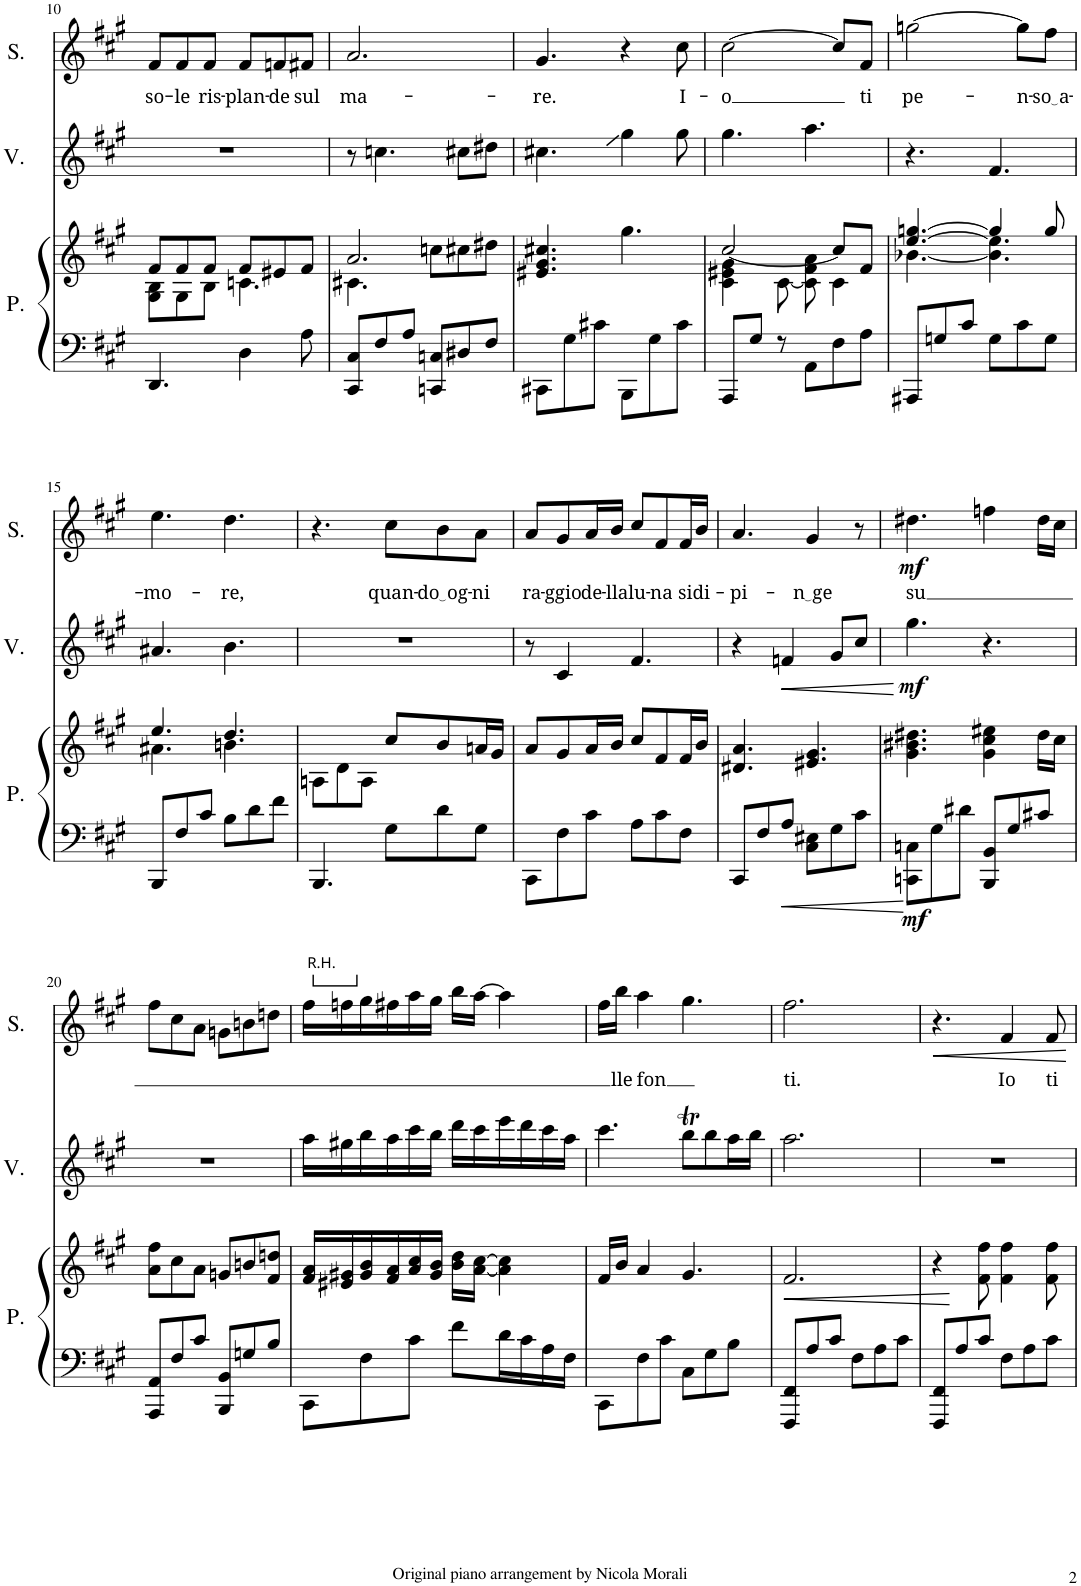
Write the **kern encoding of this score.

**kern	**kern	**dynam	**kern	**dynam	**kern	**text	**dynam
*part3	*part3	*part3	*part2	*part2	*part1	*part1	*part1
*staff4	*staff3	*staff3/4	*staff2	*staff2	*staff1	*staff1	*staff1
*I"Piano	*	*	*I"Violin	*	*I"Soprano	*	*
*I'P.	*	*	*I'V.	*	*I'S.	*	*
!!LO:PB:g=z
*clefF4	*clefG2	*	*clefG2	*	*clefG2	*	*
*k[f#c#g#]	*k[f#c#g#]	*	*k[f#c#g#]	*	*k[f#c#g#]	*	*
*M6/8	*M6/8	*	*M6/8	*	*M6/8	*	*
=10	=10	=10	=10	=10	=10	=10	=10
*	*^	*	*	*	*	*	*
!	!	!	!	!	!	!	!LO:LY:b	!
4.DD/	8f#/L	8G#\ 8B\L	.	2.r	.	8f#/L	so-	.
!	!	!	!	!	!	!	!LO:LY:b	!
.	8f#/	8G#\	.	.	.	8f#/	-le	.
!	!	!	!	!	!	!	!LO:LY:b	!
.	8f#/J	8B\J	.	.	.	8f#/J	ris-	.
!	!	!	!	!	!	!	!LO:LY:b	!
4D\	8f#/L	4.cn\	.	.	.	8f#/L	-plan-	.
!	!	!	!	!	!	!	!LO:LY:b	!
.	8e#X/	.	.	.	.	8fn/	-de	.
!	!	!	!	!	!	!	!LO:LY:b	!
8A\	8f#/J	.	.	.	.	8f#X/J	sul	.
=11	=11	=11	=11	=11	=11	=11	=11	=11
!	!	!	!	!	!	!	!LO:LY:b	!
8CC#/ 8C#/L	2.a/	4.c#X\	.	8r	.	2.a/	-ma-	.
8F#/	.	.	.	4.ccn\	.	.	.	.
8A/J	.	.	.	.	.	.	.	.
8CCn/ 8Cn/L	.	8ccn\L	.	.	.	.	.	.
8D#X/	.	8cc#X\	.	8cc#X\L	.	.	.	.
8F#/J	.	8dd#X\J	.	8dd#X\J	.	.	.	.
=12	=12	=12	=12	=12	=12	=12	=12	=12
!	!	!	!	!	!	!	!LO:LY:b	!
*	*v	*v	*	*	*	*	*	*
8CC#X\L	4.e#X/ 4.g#/ 4.cc#X/	.	4.cc#X\	.	4.g#/	-re.	.
8G#\	.	.	.	.	.	.	.
8c#X\J	.	.	.	.	.	.	.
8BBB\L	4.gg#\	.	4gg#\	.	4r	.	.
8G#\	.	.	.	.	.	.	.
!	!	!	!	!	!	!LO:LY:b	!
8c#\J	.	.	8gg#\	.	8cc#\	I-	.
=13	=13	=13	=13	=13	=13	=13	=13
*	*^	*	*	*	*	*	*
!	!	!	!	!	!	!	!LO:LY:b	!
8AAA/L	[2cc#/	4c#\ 4e#X\ 4g#\	.	4.gg#\	.	[2cc#\	-o	.
8G#/J	.	.	.	.	.	.	.	.
8r	.	[8c#\	.	.	.	.	.	.
8AA\L	.	8c#\] 8f#\ 8a\	.	4.aa\	.	.	.	.
8F#\	8cc#/L]	4c#\	.	.	.	8cc#/L]	.	.
!	!	!	!	!	!	!	!LO:LY:b	!
8A\J	8f#/J	.	.	.	.	8f#/J	ti	.
=14	=14	=14	=14	=14	=14	=14	=14	=14
!	!	!	!	!	!	!	!LO:LY:b	!
8AAA#X/L	[4.ee/ [4.ggn/	[4.b-X\	.	4.r	.	[2ggn\	pe-	.
8Gn/	.	.	.	.	.	.	.	.
8c#/J	.	.	.	.	.	.	.	.
8G\L	4gg/]	4.b-\] 4.ee\]	.	4.f#/	.	.	.	.
!	!	!	!	!	!	!	!LO:LY:b	!
8c#\	.	.	.	.	.	8gg\L]	-n-	.
!	!	!	!	!	!	!	!LO:LY:b	!
8G\J	8gg/	.	.	.	.	8ff#\J	so a	.
!!LO:LB:g=z
=15	=15	=15	=15	=15	=15	=15	=15	=15
*k[f#c#g#]	*k[f#c#g#]	*	*	*k[f#c#g#]	*	*k[f#c#g#]	*	*
!	!	!	!	!	!	!	!LO:LY:b	!
8BBB/L	4.ee/	4.a#X\	.	4.a#X/	.	4.ee\	-mo-	.
8F#/	.	.	.	.	.	.	.	.
8c#/J	.	.	.	.	.	.	.	.
!	!	!	!	!	!	!	!LO:LY:b	!
8B\L	4.dd/	4.bn\	.	4.b\	.	4.dd\	-re,	.
8d\	.	.	.	.	.	.	.	.
8f#\J	.	.	.	.	.	.	.	.
*	*v	*v	*	*	*	*	*	*
=16	=16	=16	=16	=16	=16	=16	=16
4.BBB/	8An\L	.	2.r	.	4.r	.	.
.	8d\	.	.	.	.	.	.
.	8A\J	.	.	.	.	.	.
!	!	!	!	!	!	!LO:LY:b	!
8G#\L	8cc#/L	.	.	.	8cc#\L	quan-	.
!	!	!	!	!	!	!LO:LY:b	!
8d\	8b/	.	.	.	8b\	do og	.
!	!	!	!	!	!	!LO:LY:b	!
8G#\J	16an/L	.	.	.	8a\J	-ni	.
.	16g#/JJ	.	.	.	.	.	.
=17	=17	=17	=17	=17	=17	=17	=17
!	!	!	!	!	!	!LO:LY:b	!
8CC#\L	8a/L	.	8r	.	8a/L	ra-	.
!	!	!	!	!	!	!LO:LY:b	!
8F#\	8g#/	.	4c#/	.	8g#/	-ggio	.
!	!	!	!	!	!	!LO:LY:b	!
8c#\J	16a/L	.	.	.	16a/L	de-	.
!	!	!	!	!	!	!LO:LY:b	!
.	16b/JJ	.	.	.	16b/JJ	-lla	.
!	!	!	!	!	!	!LO:LY:b	!
8A\L	8cc#/L	.	4.f#/	.	8cc#/L	lu-	.
!	!	!	!	!	!	!LO:LY:b	!
8c#\	8f#/	.	.	.	8f#/	-na	.
!	!	!	!	!	!	!LO:LY:b	!
8F#\J	16f#/L	.	.	.	16f#/L	si	.
!	!	!	!	!	!	!LO:LY:b	!
.	16b/JJ	.	.	.	16b/JJ	di-	.
=18	=18	=18	=18	=18	=18	=18	=18
!	!	!	!	!	!	!LO:LY:b	!
8CC#/L	4.d#X/ 4.a/	.	4r	.	4.a/	-pi-	.
8F#/	.	.	.	.	.	.	.
!	!	!	!	!LO:HP:b	!	!	!
8A/J	.	.	4fn/	<	.	.	.
!	!	!	!	!	!	!LO:LY:b	!
8C#\ 8E#X\L	4.e#X/ 4.g#/	.	.	.	4g#/	n ge	.
8G#\	.	.	8g#/L	.	.	.	.
8c#\J	.	.	8cc#/J	.	8r	.	.
.	.	.	.	[	.	.	.
=19	=19	=19	=19	=19	=19	=19	=19
!	!	!LO:DY:b=2	!	!LO:DY:b	!	!LO:LY:b	!LO:DY:b
8CCn\ 8Cn\L	4.g#\ 4.b#X\ 4.dd#X\	mf	4.gg#\	mf	4.dd#X\	su	mf
8G#\	.	.	.	.	.	.	.
8d#X\J	.	.	.	.	.	.	.
8BBB/ 8BB/L	4g#\ 4cc#\ 4ee#X\	.	4.r	.	4ffn\	.	.
8G#/	.	.	.	.	.	.	.
8c#X/J	16dd#\LL	.	.	.	16dd#\LL	.	.
.	16cc#\JJ	.	.	.	16cc#\JJ	.	.
!!LO:LB:g=z
=20	=20	=20	=20	=20	=20	=20	=20
8AAA/ 8AA/L	8a\ 8ff#\L	.	2.r	.	8ff#\L	.	.
8F#/	8cc#\	.	.	.	8cc#\	.	.
8c#/J	8a\J	.	.	.	8a\J	.	.
8BBB/ 8BB/L	8gn/L	.	.	.	8gn\L	.	.
8Gn/	8bn/	.	.	.	8bn\	.	.
8B/J	8f#/ 8ddn/J	.	.	.	8ddn\J	.	.
=21	=21	=21	=21	=21	=21	=21	=21
8CC#\L	16f#/ 16a/LL	.	16aa\LL	.	16ff#\LL	.	.
.	16e#X/ 16g#X/	.	16gg#X\	.	16ffn\	.	.
8F#\	16g#/ 16b/	.	16bb\	.	16gg#\	.	.
.	16f#/ 16a/	.	16aa\	.	16ff#X\	.	.
8c#\J	16a/ 16cc#/	.	16ccc#\	.	16aa\	.	.
.	16g#/ 16b/JJ	.	16bb\JJ	.	16gg#\JJ	.	.
8f#\L	16b\ 16dd\LL	.	16ddd\LL	.	16bb\LL	.	.
.	[16a\ [16cc#\JJ	.	16ccc#\	.	[16aa\JJ	.	.
16d\L	4a\] 4cc#\]	.	16eee\	.	4aa\]	.	.
16c#\	.	.	16ddd\	.	.	.	.
16A\	.	.	16ccc#\	.	.	.	.
16F#\JJ	.	.	16aa\JJ	.	.	.	.
=22	=22	=22	=22	=22	=22	=22	=22
8CC#\L	16f#/LL	.	4.ccc#\	.	16ff#\LL	.	.
!	!	!	!	!	!	!LO:LY:b	!
.	16b/JJ	.	.	.	16bb\JJ	lle	.
!	!	!	!	!	!	!LO:LY:b	!
8F#\	4a/	.	.	.	4aa\	-fon	.
8c#\J	.	.	.	.	.	.	.
8C#\L	4.g#/	.	8bbT\L	.	4.gg#\	.	.
8G#\	.	.	8bb\	.	.	.	.
8B\J	.	.	16aa\L	.	.	.	.
.	.	.	16bb\JJ	.	.	.	.
=23	=23	=23	=23	=23	=23	=23	=23
!	!	!LO:HP:b	!	!	!	!LO:LY:b	!
8FFF#/ 8FF#/L	2.f#/	<	2.aa\	.	2.ff#\	ti.	.
8A/	.	.	.	.	.	.	.
8c#/J	.	.	.	.	.	.	.
8F#\L	.	.	.	.	.	.	.
8A\	.	.	.	.	.	.	.
8c#\J	.	.	.	.	.	.	.
.	.	[	.	.	.	.	.
=24	=24	=24	=24	=24	=24	=24	=24
!	!	!	!	!	!	!	!LO:HP:b
8FFF#/ 8FF#/L	4r	.	2.r	.	4.r	.	<
8A/	.	.	.	.	.	.	.
8c#/J	8f#\ 8ff#\	.	.	.	.	.	.
!	!	!	!	!	!	!LO:LY:b	!
8F#\L	4f#\ 4ff#\	.	.	.	4f#/	-Io	.
8A\	.	.	.	.	.	.	.
!	!	!	!	!	!	!LO:LY:b	!
8c#\J	8f#\ 8ff#\	.	.	.	8f#/	ti	.
.	.	.	.	.	.	.	[
=	=	=	=	=	=	=	=
*-	*-	*-	*-	*-	*-	*-	*-
